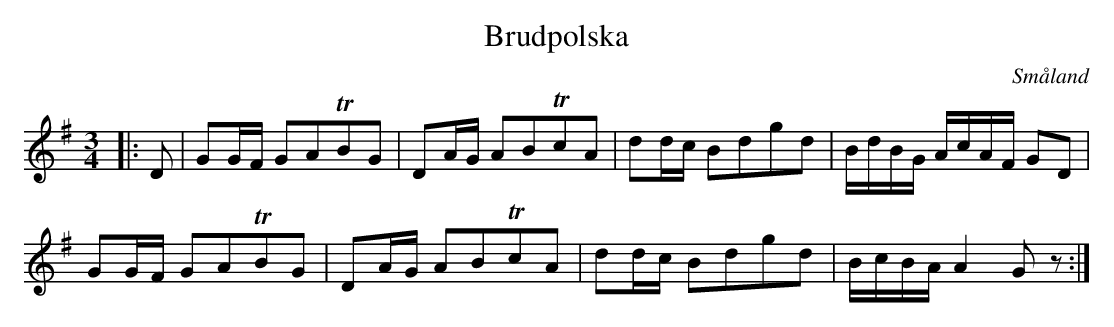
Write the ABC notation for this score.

X:1
T:Brudpolska
T:
O:Småland
M:3/4
L:1/16
K:G
|: D2 | G2GF G2A2TB2G2 | D2AG A2B2Tc2A2 | d2dc B2d2g2d2 | BdBG AcAF G2D2 |
 G2GF G2A2TB2G2 | D2AG A2B2Tc2A2 | d2dc B2d2g2d2 | BcBA A4 G2 z2:|
